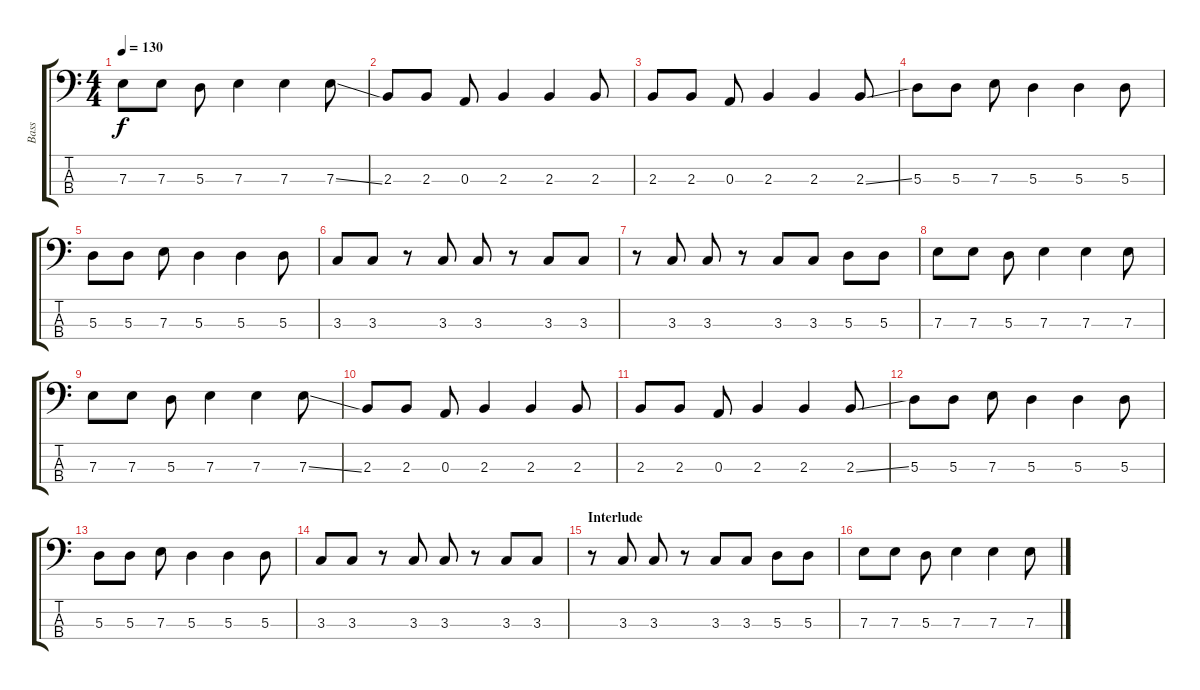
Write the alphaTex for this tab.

\track ("Bass" "Bass") {instrument electricbassfinger}
\staff {score tabs}
\tuning (G2 D2 A1 E1) {hide}
\ts (4 4)
\tempo 130
\clef f4
\ks c
7.3.8{dy f} 7.3.8 5.3.8 7.3.4 7.3.4 7.3{ss}.8 |
2.3.8 2.3.8 0.3.8 2.3.4 2.3.4 2.3.8 |
2.3.8 2.3.8 0.3.8 2.3.4 2.3.4 2.3{ss}.8 |
5.3.8 5.3.8 7.3.8 5.3.4 5.3.4 5.3.8 |
5.3.8 5.3.8 7.3.8 5.3.4 5.3.4 5.3.8 |
3.3.8 3.3.8 r.8 3.3.8 3.3.8 r.8 3.3.8 3.3.8 |
r.8 3.3.8 3.3.8 r.8 3.3.8 3.3.8 5.3.8 5.3.8 |
7.3.8 7.3.8 5.3.8 7.3.4 7.3.4 7.3.8 |
7.3.8 7.3.8 5.3.8 7.3.4 7.3.4 7.3{ss}.8 |
2.3.8 2.3.8 0.3.8 2.3.4 2.3.4 2.3.8 |
2.3.8 2.3.8 0.3.8 2.3.4 2.3.4 2.3{ss}.8 |
5.3.8 5.3.8 7.3.8 5.3.4 5.3.4 5.3.8 |
5.3.8 5.3.8 7.3.8 5.3.4 5.3.4 5.3.8 |
3.3.8 3.3.8 r.8 3.3.8 3.3.8 r.8 3.3.8 3.3.8 |
\section ("" "Interlude")
r.8 3.3.8 3.3.8 r.8 3.3.8 3.3.8 5.3.8 5.3.8 |
7.3.8 7.3.8 5.3.8 7.3.4 7.3.4 7.3.8
